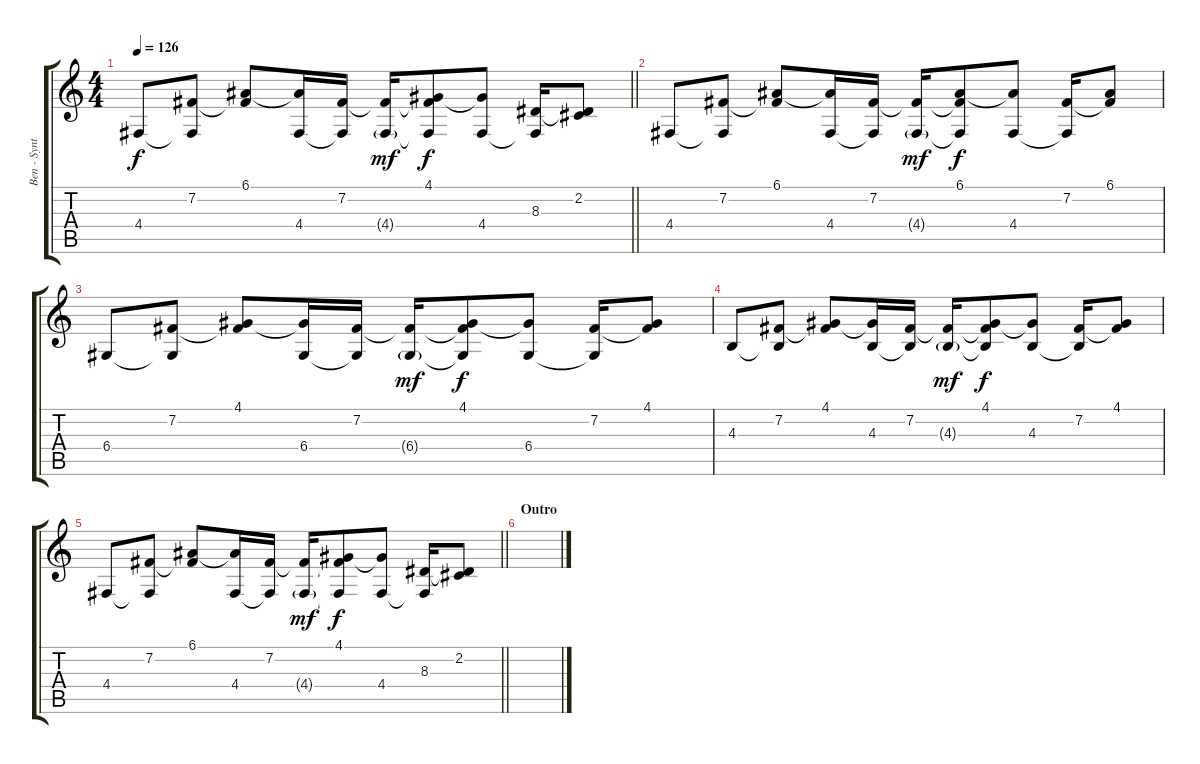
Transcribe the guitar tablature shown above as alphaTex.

\track ("Ben - Synth 2" "Ben - Synt") {instrument lead8bassandlead}
\staff {score tabs}
\tuning (E4 B3 G3 D3 A2 E2) {hide}
\ts (4 4)
\tempo 126
\clef g2
\barLineRight lightlight
\ks c
4.4.8{dy f} (7.2 4.4{t}).8 (6.1 7.2{t}).8 (6.1{t} 4.4).16 (7.2 4.4{t}).16 (7.2{t} 4.4{g}).16{dy mf} (4.1 7.2{t} 4.4{t}).8{dy f} (4.1{t} 4.4).8 (8.3 4.4{t}).16 (2.2 8.3{t}).8 |
4.4.8 (7.2 4.4{t}).8 (6.1 7.2{t}).8 (6.1{t} 4.4).16 (7.2 4.4{t}).16 (7.2{t} 4.4{g}).16{dy mf} (6.1 7.2{t} 4.4{t}).8{dy f} (6.1{t} 4.4).8 (7.2 4.4{t}).16 (6.1 7.2{t}).8 |
6.4.8 (7.2 6.4{t}).8 (4.1 7.2{t}).8 (4.1{t} 6.4).16 (7.2 6.4{t}).16 (7.2{t} 6.4{g}).16{dy mf} (4.1 7.2{t} 6.4{t}).8{dy f} (4.1{t} 6.4).8 (7.2 6.4{t}).16 (4.1 7.2{t}).8 |
4.3.8 (7.2 4.3{t}).8 (4.1 7.2{t}).8 (4.1{t} 4.3).16 (7.2 4.3{t}).16 (7.2{t} 4.3{g}).16{dy mf} (4.1 7.2{t} 4.3{t}).8{dy f} (4.1{t} 4.3).8 (7.2 4.3{t}).16 (4.1 7.2{t}).8 |
\barLineRight lightlight
4.4.8 (7.2 4.4{t}).8 (6.1 7.2{t}).8 (6.1{t} 4.4).16 (7.2 4.4{t}).16 (7.2{t} 4.4{g}).16{dy mf} (4.1 7.2{t} 4.4{t}).8{dy f} (4.1{t} 4.4).8 (8.3 4.4{t}).16 (2.2 8.3{t}).8 |
\section ("" "Outro")
